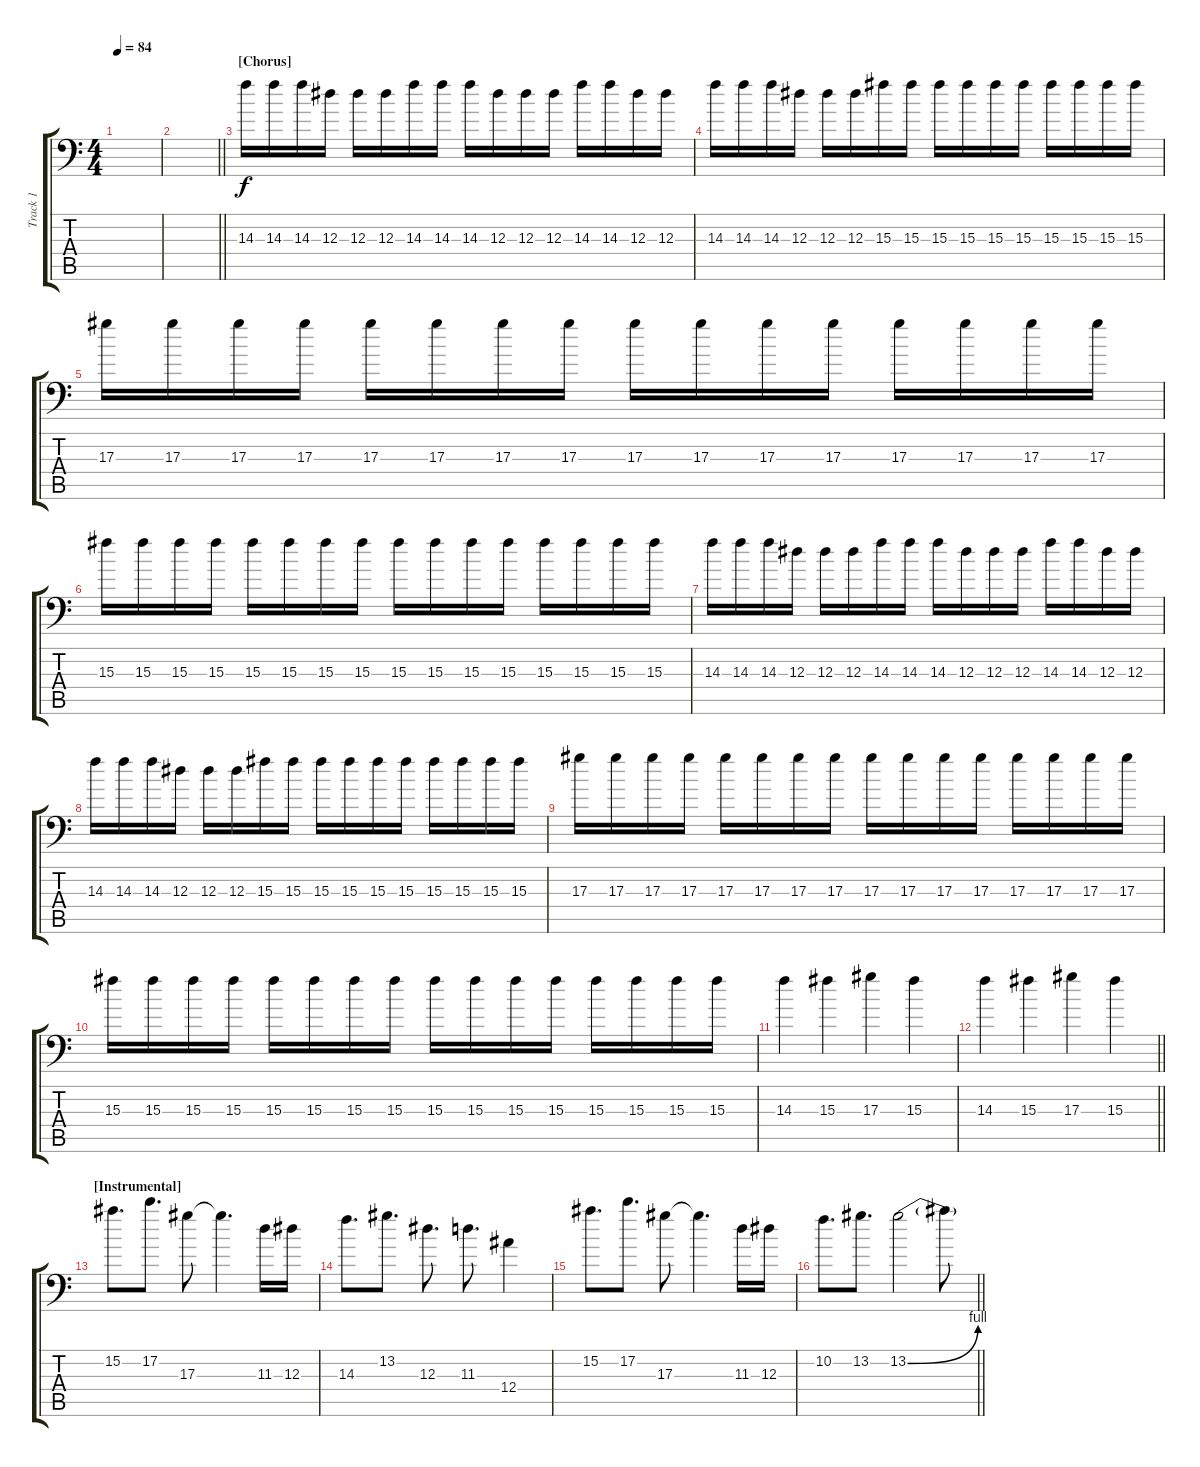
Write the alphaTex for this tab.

\track ("Track 1" "Track 1") {instrument electricguitarjazz}
\staff {score tabs}
\tuning (C4 G3 Eb3 Bb2 F2 Bb1) {hide}
\ts (4 4)
\tempo 84
\clef f4
\ks c
|
\barLineRight lightlight
|
\section ("" "[Chorus]")
14.3.16 14.3.16 14.3.16 12.3.16 12.3.16 12.3.16 14.3.16 14.3.16 14.3.16 12.3.16 12.3.16 12.3.16 14.3.16 14.3.16 12.3.16 12.3.16 |
14.3.16 14.3.16 14.3.16 12.3.16 12.3.16 12.3.16 15.3.16 15.3.16 15.3.16 15.3.16 15.3.16 15.3.16 15.3.16 15.3.16 15.3.16 15.3.16 |
17.3.16 17.3.16 17.3.16 17.3.16 17.3.16 17.3.16 17.3.16 17.3.16 17.3.16 17.3.16 17.3.16 17.3.16 17.3.16 17.3.16 17.3.16 17.3.16 |
15.3.16 15.3.16 15.3.16 15.3.16 15.3.16 15.3.16 15.3.16 15.3.16 15.3.16 15.3.16 15.3.16 15.3.16 15.3.16 15.3.16 15.3.16 15.3.16 |
14.3.16 14.3.16 14.3.16 12.3.16 12.3.16 12.3.16 14.3.16 14.3.16 14.3.16 12.3.16 12.3.16 12.3.16 14.3.16 14.3.16 12.3.16 12.3.16 |
14.3.16 14.3.16 14.3.16 12.3.16 12.3.16 12.3.16 15.3.16 15.3.16 15.3.16 15.3.16 15.3.16 15.3.16 15.3.16 15.3.16 15.3.16 15.3.16 |
17.3.16 17.3.16 17.3.16 17.3.16 17.3.16 17.3.16 17.3.16 17.3.16 17.3.16 17.3.16 17.3.16 17.3.16 17.3.16 17.3.16 17.3.16 17.3.16 |
15.3.16 15.3.16 15.3.16 15.3.16 15.3.16 15.3.16 15.3.16 15.3.16 15.3.16 15.3.16 15.3.16 15.3.16 15.3.16 15.3.16 15.3.16 15.3.16 |
14.3.4 15.3.4 17.3.4 15.3.4 |
\barLineRight lightlight
14.3.4 15.3.4 17.3.4 15.3.4 |
\section ("" "[Instrumental]")
15.2.8{d volume 13} 17.2.8{d} 17.3.8 17.3{t}.4{d} 11.3.16 12.3.16 |
14.3.8{d} 13.2.8{d} 12.3.8{d} 11.3.8{d} 12.4.4 |
15.2.8{d volume 13} 17.2.8{d} 17.3.8 17.3{t}.4{d} 11.3.16 12.3.16 |
\barLineRight lightlight
10.2.8{d} 13.2.8{d} 13.2{be (bend 0 0 60 4)}.2 13.2{t}.8
